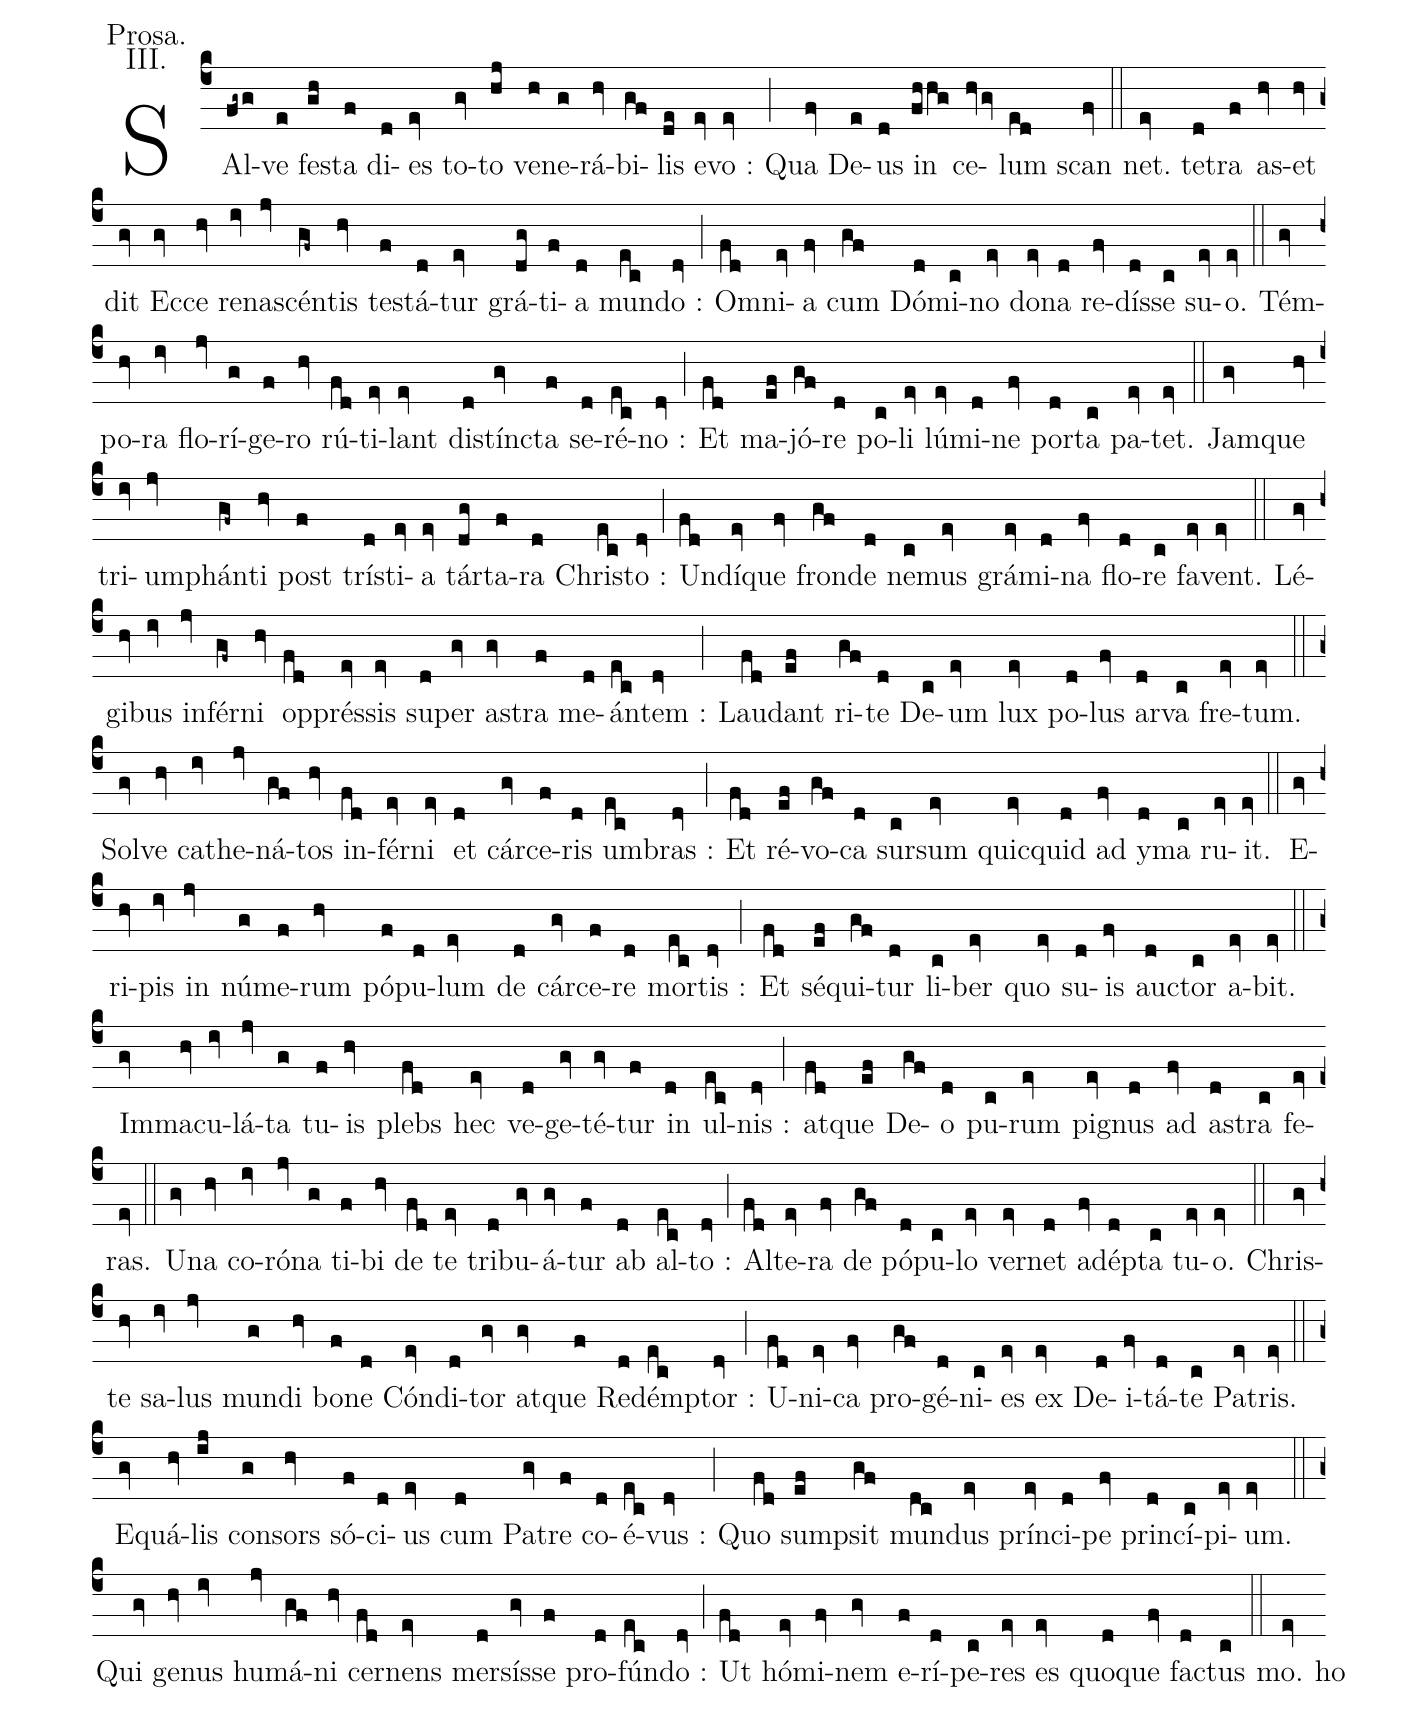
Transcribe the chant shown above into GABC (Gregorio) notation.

annotation: Prosa.;
annotation: III.;
%%
(c4)
SAl(fg~g)ve(e) fes(gh)ta(f) di(d)es(ev) to(gv)to(hj) ve(h)ne(g)rá(hv)bi(gf)lis(de) e(ev)vo :(ev) (;)
Qua(fv) De(e)us(d) in(fhhg) ce(hvgv)lum(ed) scan(fv) (::)
net.(ev) te(d)tra(f) as(hv)et(hv) dit(gv) Ec(gv)ce(hv) re(iv)nas(jv)cén(gf~)tis(hv) tes(f)tá(d)tur(ev) grá(dg)ti(f)a(d) mun(ec)do :(dv) (;)
Om(fd)ni(ev)a(fv) cum(gf) Dó(d)mi(c)no(ev) do(ev)na(d) re(fv)dís(d)se(c) su(ev)o.(ev) (::)
Tém(gv)po(hv)ra(iv) flo(jv)rí(g)ge(f)ro(hv) rú(fd)ti(ev)lant(ev) dis(d)tínc(gv)ta(f) se(d)ré(ec)no :(dv) (;)
Et(fd) ma(ef)jó(gf)re(d) po(c)li(ev) lú(ev)mi(d)ne(fv) por(d)ta(c) pa(ev)tet.(ev) (::)
Jam(gv)que(hv) tri(iv)um(jv)phán(gf~)ti(hv) post(f) trís(d)ti(ev)a(ev) tár(dg)ta(f)ra(d) Chris(ec)to :(dv) (;)
Un(fd)dí(ev)que(fv) fron(gf)de(d) ne(c)mus(ev) grá(ev)mi(d)na(fv) flo(d)re(c) fa(ev)vent.(ev) (::)
Lé(gv)gi(hv)bus(iv) in(jv)fér(gf~)ni(hv) op(fd)prés(ev)sis(ev) su(d)per(gv) as(gv)tra(f) me(d)án(ec)tem :(dv) (;)
Lau(fd)dant(ef) ri(gf)te(d) De(c)um(ev) lux(ev) po(d)lus(fv) ar(d)va(c) fre(ev)tum.(ev) (::)
Sol(gv)ve(hv) ca(iv)the(jv)ná(gf)tos(hv) in(fd)fér(ev)ni(ev) et(d) cár(gv)ce(f)ris(d) um(ec)bras :(dv) (;)
Et(fd) ré(ef)vo(gf)ca(d) sur(c)sum(ev) quic(ev)quid(d) ad(fv) y(d)ma(c) ru(ev)it.(ev) (::)
E(gv)ri(hv)pis(iv) in(jv) nú(g)me(f)rum(hv) pó(f)pu(d)lum(ev) de(d) cár(gv)ce(f)re(d) mor(ec)tis :(dv) (;)
Et(fd) sé(ef)qui(gf)tur(d) li(c)ber(ev) quo(ev) su(d)is(fv) auc(d)tor(c) a(ev)bit.(ev) (::)
Im(gv)ma(hv)cu(iv)lá(jv)ta(g) tu(f)is(hv) plebs(fd) hec(ev) ve(d)ge(gv)té(gv)tur(f) in(d) ul(ec)nis :(dv) (;)
at(fd)que(ef) De(gf)o(d) pu(c)rum(ev) pig(ev)nus(d) ad(fv) as(d)tra(c) fe(ev)ras.(ev) (::)
U(gv)na(hv) co(iv)ró(jv)na(g) ti(f)bi(hv) de(fd) te(ev) tri(d)bu(gv)á(gv)tur(f) ab(d) al(ec)to :(dv) (;)
Al(fd)te(ev)ra(fv) de(gf) pó(d)pu(c)lo(ev) ver(ev)net(d) a(fv)dép(d)ta(c) tu(ev)o.(ev) (::)
Chris(gv)te(hv) sa(iv)lus(jv) mun(g)di(hv) bo(f)ne(d) Cón(ev)di(d)tor(gv) at(gv)que(f) Re(d)démp(ec)tor :(dv) (;)
U(fd)ni(ev)ca(fv) pro(gf)gé(d)ni(c)es(ev) ex(ev) De(d)i(fv)tá(d)te(c) Pa(ev)tris.(ev) (::)
E(gv)quá(hv)lis(ij) con(g)sors(hv) só(f)ci(d)us(ev) cum(d) Pa(gv)tre(f) co(d)é(ec)vus :(dv) (;)
Quo(fd) sump(ef)sit(gf) mun(dc)dus(ev) prín(ev)ci(d)pe(fv) prin(d)cí(c)pi(ev)um.(ev) (::)
Qui(gv) ge(hv)nus(iv) hu(jv)má(gf)ni(hv) cer(fd)nens(ev) mer(d)sís(gv)se(f) pro(d)fún(ec)do :(dv) (;)
Ut(fd) hó(ev)mi(fv)nem(gv) e(f)rí(d)pe(c)res(ev) es(ev) quo(d)que(fv) fac(d)tus(c) (::)
mo.(ev) ho()
